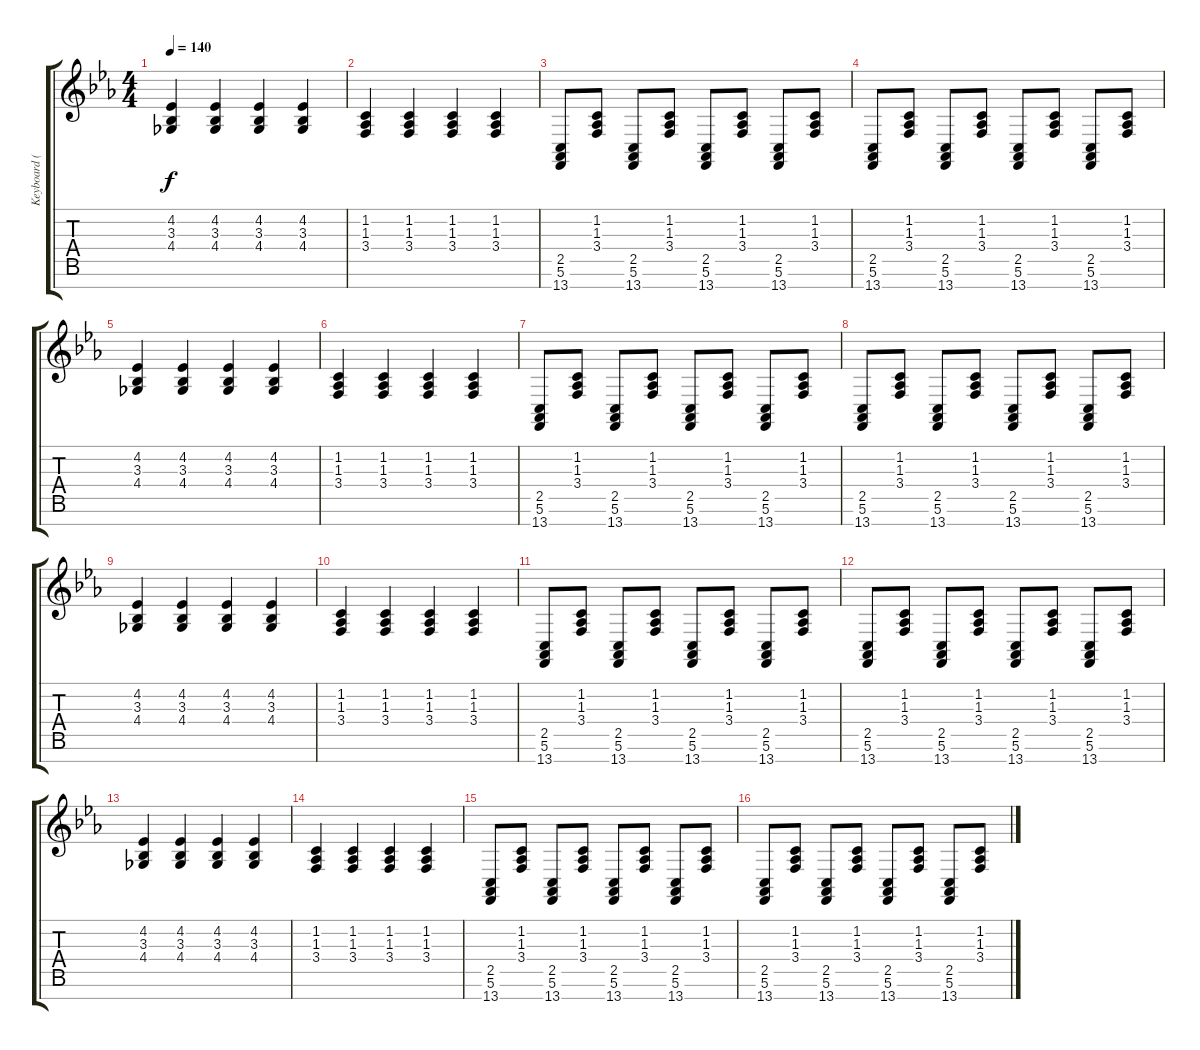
\track ("Keyboard (Lane)" "Keyboard (") {instrument electricpiano2}
\staff {score tabs}
\tuning (E4 B3 G3 D3 Gb2 C2 B1) {hide}
\ts (4 4)
\tempo 140
\clef g2
\ks cminor
(4.2 3.3 4.4).4{dy f} (4.2 3.3 4.4).4 (4.2 3.3 4.4).4 (4.2 3.3 4.4).4 |
(1.2 1.3 3.4).4 (1.2 1.3 3.4).4 (1.2 1.3 3.4).4 (1.2 1.3 3.4).4 |
(2.5 5.6 13.7).8 (1.2 1.3 3.4).8 (2.5 5.6 13.7).8 (1.2 1.3 3.4).8 (2.5 5.6 13.7).8 (1.2 1.3 3.4).8 (2.5 5.6 13.7).8 (1.2 1.3 3.4).8 |
(2.5 5.6 13.7).8 (1.2 1.3 3.4).8 (2.5 5.6 13.7).8 (1.2 1.3 3.4).8 (2.5 5.6 13.7).8 (1.2 1.3 3.4).8 (2.5 5.6 13.7).8 (1.2 1.3 3.4).8 |
(4.2 3.3 4.4).4 (4.2 3.3 4.4).4 (4.2 3.3 4.4).4 (4.2 3.3 4.4).4 |
(1.2 1.3 3.4).4 (1.2 1.3 3.4).4 (1.2 1.3 3.4).4 (1.2 1.3 3.4).4 |
(2.5 5.6 13.7).8 (1.2 1.3 3.4).8 (2.5 5.6 13.7).8 (1.2 1.3 3.4).8 (2.5 5.6 13.7).8 (1.2 1.3 3.4).8 (2.5 5.6 13.7).8 (1.2 1.3 3.4).8 |
(2.5 5.6 13.7).8 (1.2 1.3 3.4).8 (2.5 5.6 13.7).8 (1.2 1.3 3.4).8 (2.5 5.6 13.7).8 (1.2 1.3 3.4).8 (2.5 5.6 13.7).8 (1.2 1.3 3.4).8 |
(4.2 3.3 4.4).4 (4.2 3.3 4.4).4 (4.2 3.3 4.4).4 (4.2 3.3 4.4).4 |
(1.2 1.3 3.4).4 (1.2 1.3 3.4).4 (1.2 1.3 3.4).4 (1.2 1.3 3.4).4 |
(2.5 5.6 13.7).8 (1.2 1.3 3.4).8 (2.5 5.6 13.7).8 (1.2 1.3 3.4).8 (2.5 5.6 13.7).8 (1.2 1.3 3.4).8 (2.5 5.6 13.7).8 (1.2 1.3 3.4).8 |
(2.5 5.6 13.7).8 (1.2 1.3 3.4).8 (2.5 5.6 13.7).8 (1.2 1.3 3.4).8 (2.5 5.6 13.7).8 (1.2 1.3 3.4).8 (2.5 5.6 13.7).8 (1.2 1.3 3.4).8 |
(4.2 3.3 4.4).4 (4.2 3.3 4.4).4 (4.2 3.3 4.4).4 (4.2 3.3 4.4).4 |
(1.2 1.3 3.4).4 (1.2 1.3 3.4).4 (1.2 1.3 3.4).4 (1.2 1.3 3.4).4 |
(2.5 5.6 13.7).8 (1.2 1.3 3.4).8 (2.5 5.6 13.7).8 (1.2 1.3 3.4).8 (2.5 5.6 13.7).8 (1.2 1.3 3.4).8 (2.5 5.6 13.7).8 (1.2 1.3 3.4).8 |
(2.5 5.6 13.7).8 (1.2 1.3 3.4).8 (2.5 5.6 13.7).8 (1.2 1.3 3.4).8 (2.5 5.6 13.7).8 (1.2 1.3 3.4).8 (2.5 5.6 13.7).8 (1.2 1.3 3.4).8
